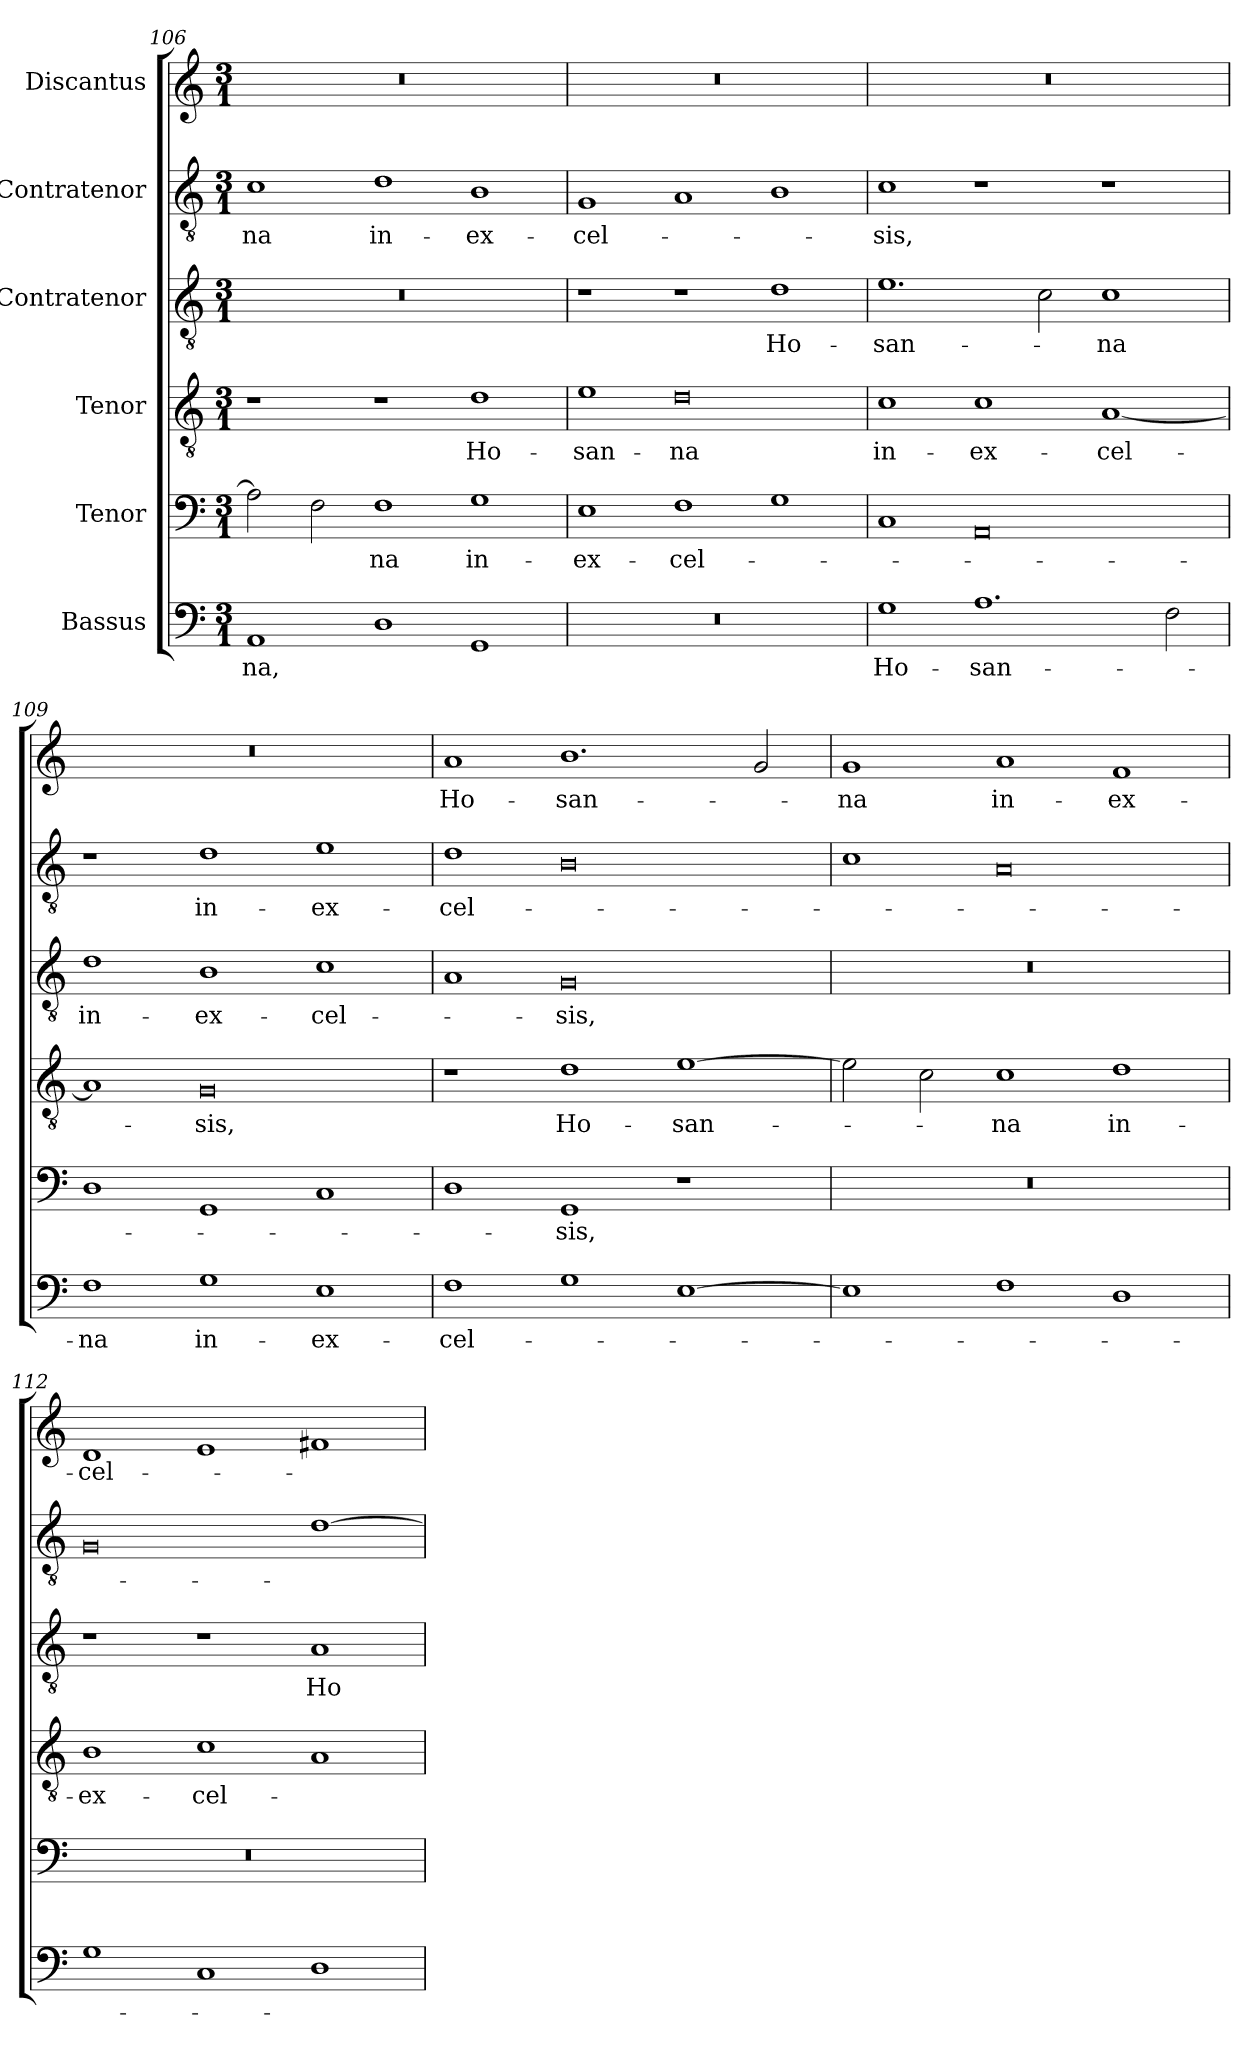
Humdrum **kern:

**kern	**text	**kern	**text	**kern	**text	**kern	**text	**kern	**text	**kern	**text
*part6	*part6	*part5	*part5	*part4	*part4	*part3	*part3	*part2	*part2	*part1	*part1
*staff6	*staff6	*staff5	*staff5	*staff4	*staff4	*staff3	*staff3	*staff2	*staff2	*staff1	*staff1
*I"Bassus	*	*I"Tenor	*	*I"Tenor	*	*I"Contratenor	*	*I"Contratenor	*	*I"Discantus	*
*clefF4	*	*clefF4	*	*clefGv2	*	*clefGv2	*	*clefGv2	*	*clefG2	*
*k[]	*	*k[]	*	*k[]	*	*k[]	*	*k[]	*	*k[]	*
*M3/1	*	*M3/1	*	*M3/1	*	*M3/1	*	*M3/1	*	*M3/1	*
=106	=106	=106	=106	=106	=106	=106	=106	=106	=106	=106	=106
!	!	!	!	!	!	!LO:N:vis=0	!	!	!	!LO:N:vis=0	!
1AA/	-na,	2A\]	.	1r	.	0.r	.	1c\	-na	0.r	.
.	.	2F\	.	.	.	.	.	.	.	.	.
1D\	.	1F\	-na	1r	.	.	.	1d\	in-	.	.
1GG/	.	1G\	in-	1d\	Ho-	.	.	1B\	ex-	.	.
=107	=107	=107	=107	=107	=107	=107	=107	=107	=107	=107	=107
!LO:N:vis=0	!	!	!	!	!	!	!	!	!	!LO:N:vis=0	!
0.r	.	1E\	ex-	1e\	-san-	1r	.	1G/	-cel-	0.r	.
.	.	1F\	-cel-	0d\	-na	1r	.	1A/	.	.	.
.	.	1G\	.	.	.	1d\	Ho-	1B\	.	.	.
=108	=108	=108	=108	=108	=108	=108	=108	=108	=108	=108	=108
!	!	!	!	!	!	!	!	!	!	!LO:N:vis=0	!
1G\	Ho-	1C/	.	1c\	in-	1.e\	-san-	1c\	-sis,	0.r	.
1.A\	-san-	0AA/	.	1c\	ex-	.	.	1r	.	.	.
.	.	.	.	.	.	2c\	.	.	.	.	.
.	.	.	.	[1A/	-cel-	1c\	-na	1r	.	.	.
2F\	.	.	.	.	.	.	.	.	.	.	.
=109	=109	=109	=109	=109	=109	=109	=109	=109	=109	=109	=109
!	!	!	!	!	!	!	!	!	!	!LO:N:vis=0	!
1F\	-na	1D\	.	1A/]	.	1d\	in-	1r	.	0.r	.
1G\	in-	1GG/	.	0G/	-sis,	1B\	ex-	1d\	in-	.	.
1E\	ex-	1C/	.	.	.	1c\	-cel-	1e\	ex-	.	.
=110	=110	=110	=110	=110	=110	=110	=110	=110	=110	=110	=110
1F\	-cel-	1D\	.	1r	.	1A/	.	1d\	-cel-	1a/	Ho-
1G\	.	1GG/	-sis,	1d\	Ho-	0G/	-sis,	0B\	.	1.b\	-san-
[1E\	.	1r	.	[1e\	-san-	.	.	.	.	.	.
.	.	.	.	.	.	.	.	.	.	2g/	.
=111	=111	=111	=111	=111	=111	=111	=111	=111	=111	=111	=111
!	!	!LO:N:vis=0	!	!	!	!LO:N:vis=0	!	!	!	!	!
1E\]	.	0.r	.	2e\]	.	0.r	.	1c\	.	1g/	-na
.	.	.	.	2c\	.	.	.	.	.	.	.
1F\	.	.	.	1c\	-na	.	.	0A/	.	1a/	in-
1D\	.	.	.	1d\	in-	.	.	.	.	1f/	ex-
=112	=112	=112	=112	=112	=112	=112	=112	=112	=112	=112	=112
!	!	!LO:N:vis=0	!	!	!	!	!	!	!	!	!
1G\	.	0.r	.	1B\	ex-	1r	.	0G/	.	1d/	-cel-
1C/	.	.	.	1c\	-cel-	1r	.	.	.	1e/	.
1D\	.	.	.	1A/	.	1A/	Ho-	[1d\	.	1f#X/	.
=	=	=	=	=	=	=	=	=	=	=	=
*-	*-	*-	*-	*-	*-	*-	*-	*-	*-	*-	*-
